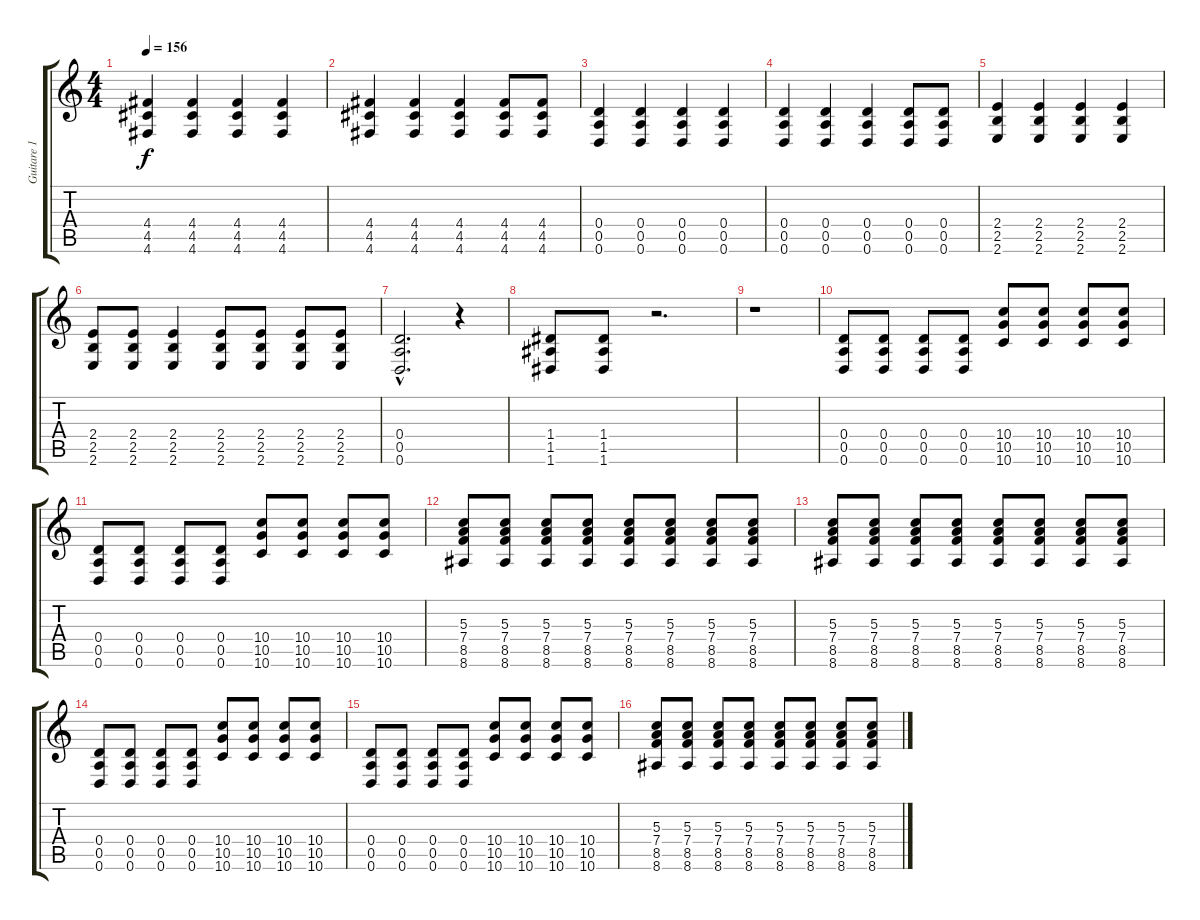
\track ("Guitare 1" "Guitare 1") {instrument distortionguitar}
\staff {score tabs}
\tuning (E4 B3 G3 D3 A2 D2) {hide}
\ts (4 4)
\tempo 156
\clef g2
\ks c
(4.4 4.5 4.6).4{dy f volume 13 instrument distortionguitar} (4.4 4.5 4.6).4 (4.4 4.5 4.6).4{volume 8 instrument electricguitarmuted} (4.4 4.5 4.6).4 |
(4.4 4.5 4.6).4 (4.4 4.5 4.6).4 (4.4 4.5 4.6).4 (4.4 4.5 4.6).8 (4.4 4.5 4.6).8 |
(0.4 0.5 0.6).4 (0.4 0.5 0.6).4 (0.4 0.5 0.6).4 (0.4 0.5 0.6).4 |
(0.4 0.5 0.6).4 (0.4 0.5 0.6).4 (0.4 0.5 0.6).4 (0.4 0.5 0.6).8 (0.4 0.5 0.6).8 |
(2.4 2.5 2.6).4 (2.4 2.5 2.6).4 (2.4 2.5 2.6).4 (2.4 2.5 2.6).4 |
(2.4 2.5 2.6).8 (2.4 2.5 2.6).8 (2.4 2.5 2.6).4 (2.4 2.5 2.6).8 (2.4 2.5 2.6).8 (2.4 2.5 2.6).8 (2.4 2.5 2.6).8 |
(0.4 0.5{hac} 0.6{hac}).2{d} r.4 |
(1.4 1.5 1.6).8{volume 13 instrument distortionguitar} (1.4 1.5 1.6).8 r.2{d} |
r.1 |
(0.4 0.5 0.6).8 (0.4 0.5 0.6).8 (0.4 0.5 0.6).8 (0.4 0.5 0.6).8 (10.4 10.5 10.6).8 (10.4 10.5 10.6).8 (10.4 10.5 10.6).8 (10.4 10.5 10.6).8 |
(0.4 0.5 0.6).8 (0.4 0.5 0.6).8 (0.4 0.5 0.6).8 (0.4 0.5 0.6).8 (10.4 10.5 10.6).8 (10.4 10.5 10.6).8 (10.4 10.5 10.6).8 (10.4 10.5 10.6).8 |
(5.3 7.4 8.5 8.6).8 (5.3 7.4 8.5 8.6).8 (5.3 7.4 8.5 8.6).8 (5.3 7.4 8.5 8.6).8 (5.3 7.4 8.5 8.6).8 (5.3 7.4 8.5 8.6).8 (5.3 7.4 8.5 8.6).8 (5.3 7.4 8.5 8.6).8 |
(5.3 7.4 8.5 8.6).8 (5.3 7.4 8.5 8.6).8 (5.3 7.4 8.5 8.6).8 (5.3 7.4 8.5 8.6).8 (5.3 7.4 8.5 8.6).8 (5.3 7.4 8.5 8.6).8 (5.3 7.4 8.5 8.6).8 (5.3 7.4 8.5 8.6).8 |
(0.4 0.5 0.6).8 (0.4 0.5 0.6).8 (0.4 0.5 0.6).8 (0.4 0.5 0.6).8 (10.4 10.5 10.6).8 (10.4 10.5 10.6).8 (10.4 10.5 10.6).8 (10.4 10.5 10.6).8 |
(0.4 0.5 0.6).8 (0.4 0.5 0.6).8 (0.4 0.5 0.6).8 (0.4 0.5 0.6).8 (10.4 10.5 10.6).8 (10.4 10.5 10.6).8 (10.4 10.5 10.6).8 (10.4 10.5 10.6).8 |
(5.3 7.4 8.5 8.6).8 (5.3 7.4 8.5 8.6).8 (5.3 7.4 8.5 8.6).8 (5.3 7.4 8.5 8.6).8 (5.3 7.4 8.5 8.6).8 (5.3 7.4 8.5 8.6).8 (5.3 7.4 8.5 8.6).8 (5.3 7.4 8.5 8.6).8
